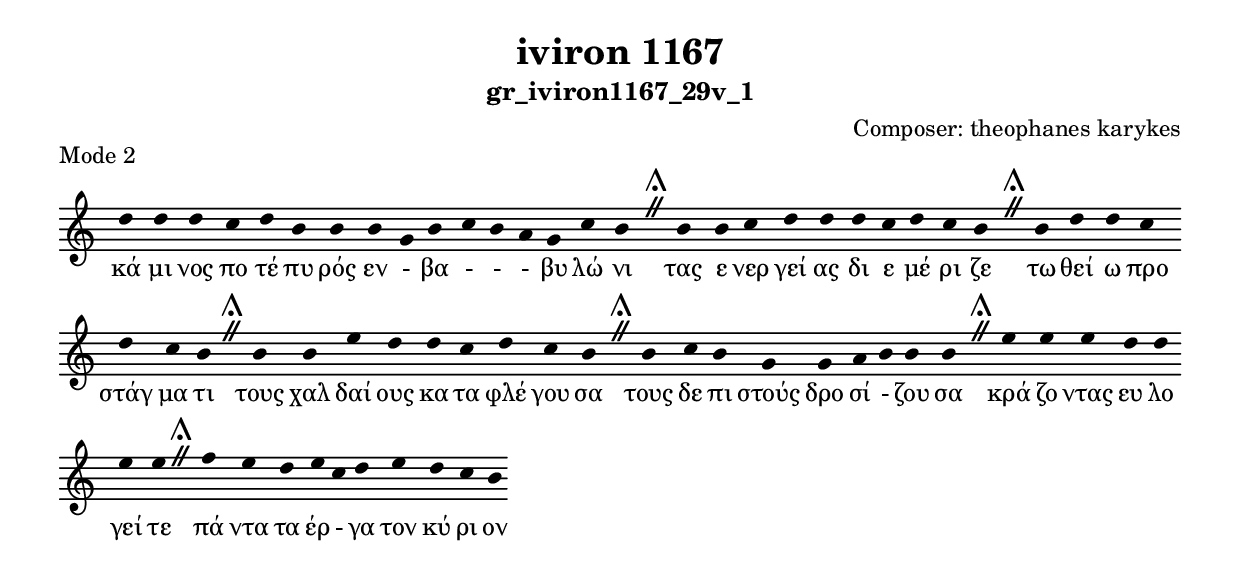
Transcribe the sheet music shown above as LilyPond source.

\include "gregorian.ly"

	\header {
 	  title = "iviron 1167"
	  subtitle = "gr_iviron1167_29v_1"
	  composer = "Composer: theophanes karykes"
	  piece = "Mode 2"
	}

	chant = {
	  d''4 d''4 d''4 c''4 d''4 b'4 b'4 b'4 g'4 b'4 c''4 b'4 a'4 g'4 c''4 b'4 \divisioMaior
 b'4 b'4 c''4 d''4 d''4 d''4 c''4 d''4 c''4 b'4 \divisioMaior
 b'4 d''4 d''4 c''4 d''4 c''4 b'4 \divisioMaior
 b'4 b'4 e''4 d''4 d''4 c''4 d''4 c''4 b'4 \divisioMaior
 b'4 c''4 b'4 g'4 g'4 a'4 b'4 b'4 b'4 \divisioMaior
 e''4 e''4 e''4 d''4 d''4 e''4 e''4 \divisioMaior
 f''4 e''4 d''4 e''4 c''4 d''4 e''4 d''4 c''4 b'4\finalis
	}

	verba = \lyricmode {κά μι νος πο τέ πυ ρός εν - βα -  -  - βυ λώ νι 
τας ε νερ γεί ας δι ε μέ ρι ζε 
τω θεί ω προ στάγ μα τι 
τους χαλ δαί ους κα τα φλέ γου σα 
τους δε πι στούς δρο σί - ζου σα 
κρά ζο ντας ευ λο γεί τε 
πά ντα τα έρ - γα τον κύ ρι ον 
	}


	\score {
	  \new Staff <<
	  \new Voice = "melody" \chant
	  \new Lyrics = "one" \lyricsto melody \verba
	  >>
	  \layout {
	    \context {
	      \Staff
	      \remove "Time_signature_engraver"
	      \remove "Bar_engraver"
	    }
	    \context {
	      \Voice
	      \remove "Stem_engraver"
	    }
	  }
	}